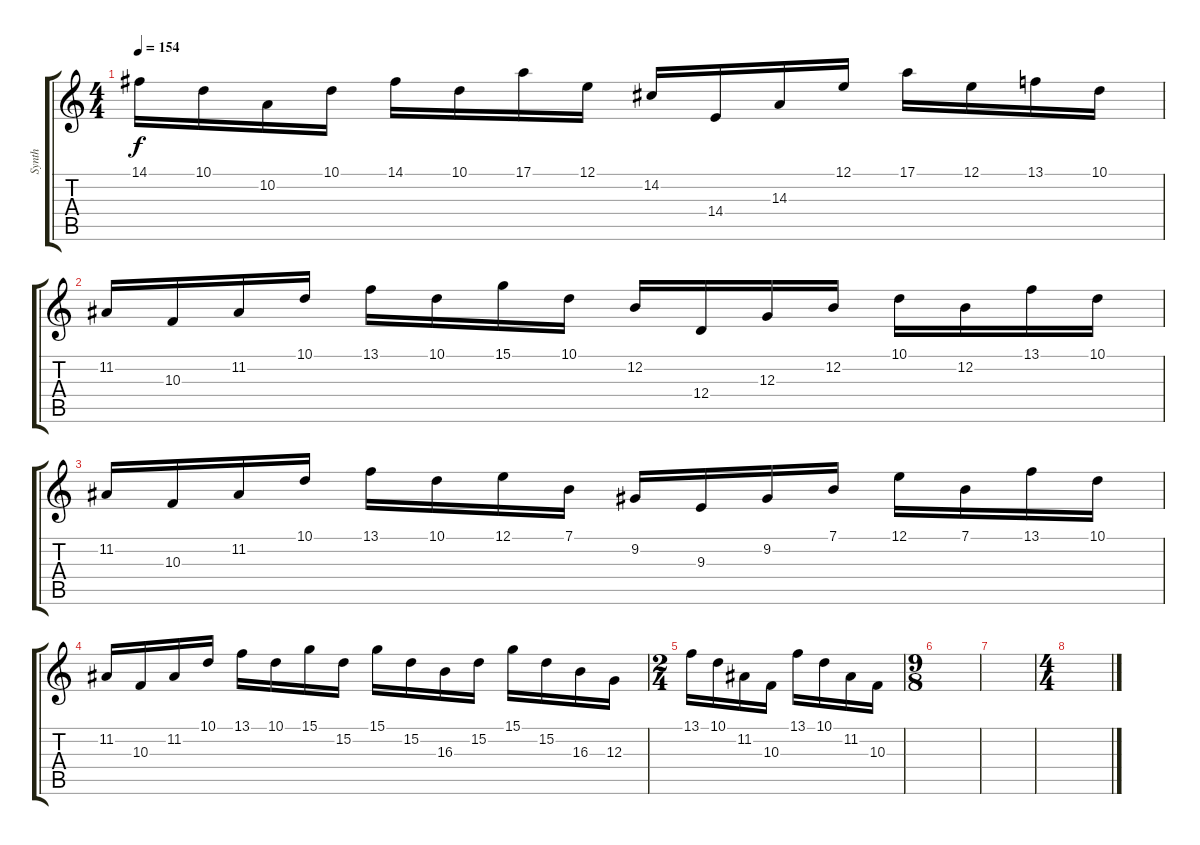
\track ("Synth" "Synth") {instrument lead2sawtooth}
\staff {score tabs}
\tuning (E4 B3 G3 D3 A2 E2) {hide}
\ts (4 4)
\tempo 154
\clef g2
\ks c
14.1.16{dy f} 10.1.16 10.2.16 10.1.16 14.1.16 10.1.16 17.1.16 12.1.16 14.2.16 14.4.16 14.3.16 12.1.16 17.1.16 12.1.16 13.1.16 10.1.16 |
11.2.16 10.3.16 11.2.16 10.1.16 13.1.16 10.1.16 15.1.16 10.1.16 12.2.16 12.4.16 12.3.16 12.2.16 10.1.16 12.2.16 13.1.16 10.1.16 |
11.2.16 10.3.16 11.2.16 10.1.16 13.1.16 10.1.16 12.1.16 7.1.16 9.2.16 9.3.16 9.2.16 7.1.16 12.1.16 7.1.16 13.1.16 10.1.16 |
11.2.16 10.3.16 11.2.16 10.1.16 13.1.16 10.1.16 15.1.16 15.2.16 15.1.16 15.2.16 16.3.16 15.2.16 15.1.16 15.2.16 16.3.16 12.3.16 |
\ts (2 4)
13.1.16 10.1.16 11.2.16 10.3.16 13.1.16 10.1.16 11.2.16 10.3.16 |
\ts (9 8)
|
|
\ts (4 4)
